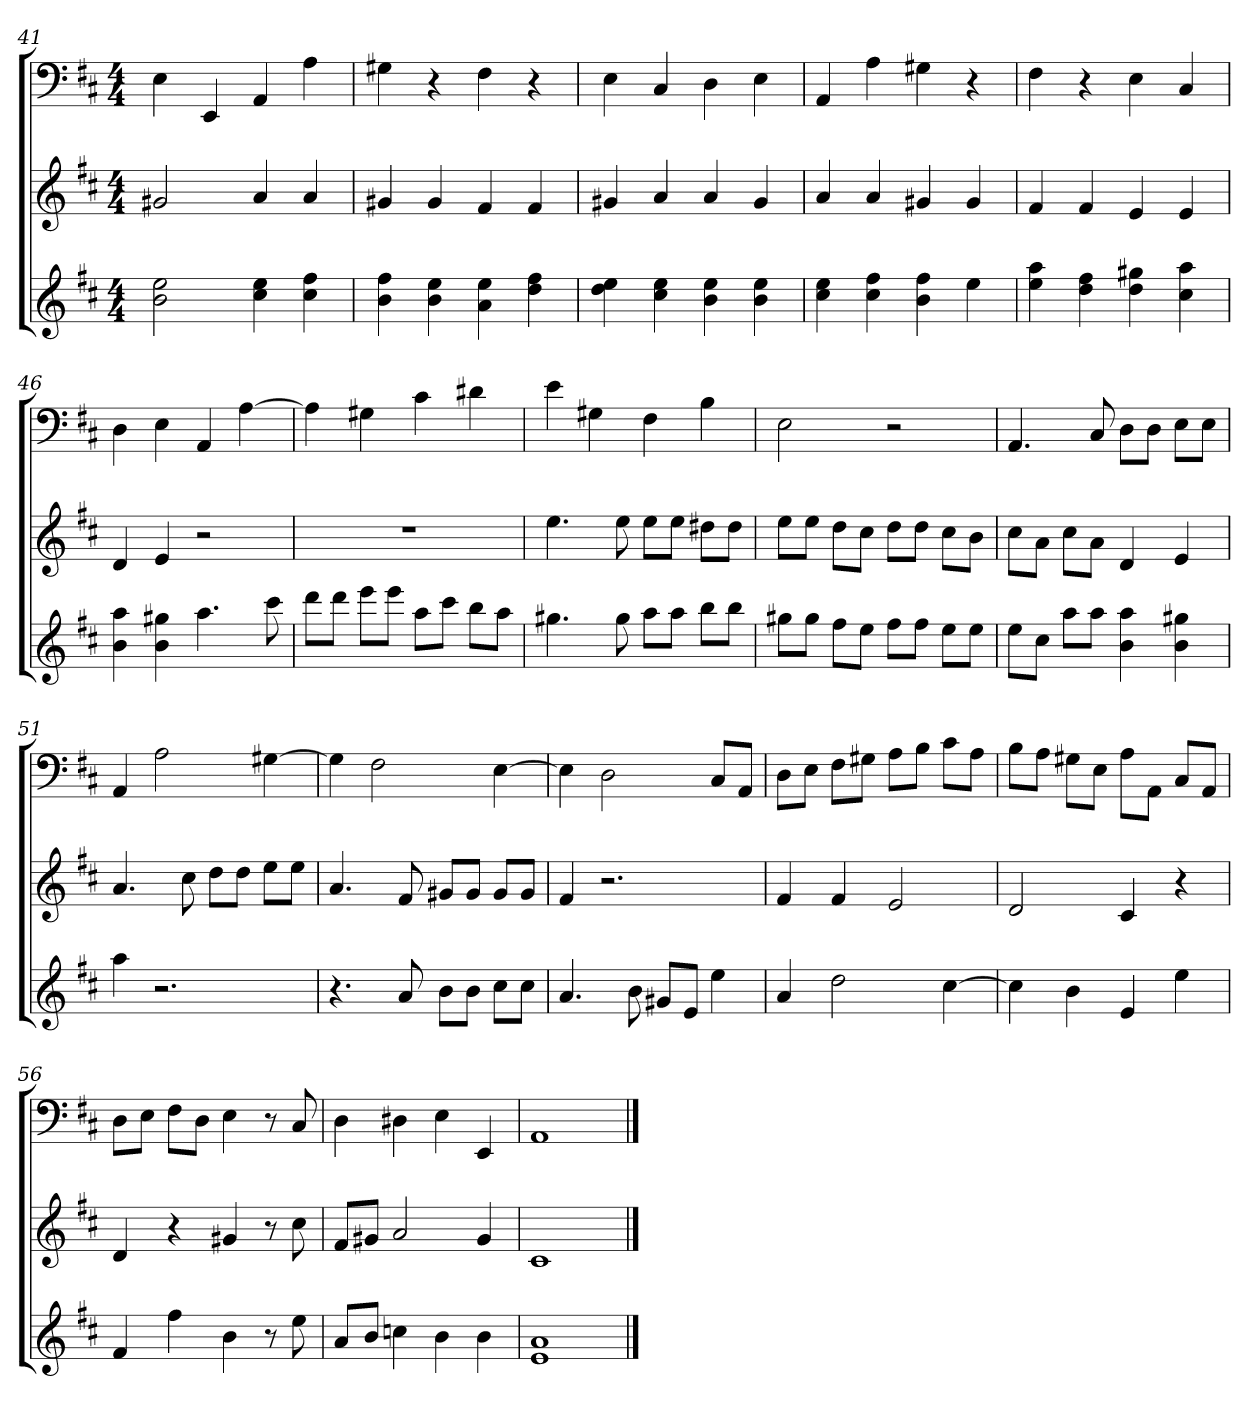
**kern	**kern	**kern
*part3	*part2	*part1
*staff3	*staff2	*staff1
*k[f#c#]	*k[f#c#]	*k[f#c#]
*D:	*D:	*D:
*M4/4	*M4/4	*M4/4
=41	=41	=41
2b 2ee	2g#X	4E
.	.	4EE
4cc# 4ee	4a	4AA
4cc# 4ff#	4a	4A
=42	=42	=42
4b 4ff#	4g#X	4G#X
4b 4ee	4g#	4r
4a 4ee	4f#	4F#
4dd 4ff#	4f#	4r
=43	=43	=43
4dd 4ee	4g#X	4E
4cc# 4ee	4a	4C#
4b 4ee	4a	4D
4b 4ee	4g#	4E
=44	=44	=44
4cc# 4ee	4a	4AA
4cc# 4ff#	4a	4A
4b 4ff#	4g#X	4G#X
4ee	4g#	4r
=45	=45	=45
4ee 4aa	4f#	4F#
4dd 4ff#	4f#	4r
4dd 4gg#X	4e	4E
4cc# 4aa	4e	4C#
=46	=46	=46
4b 4aa	4d	4D
4b 4gg#X	4e	4E
4.aa	2r	4AA
.	.	[4A
8ccc#	.	.
=47	=47	=47
8dddL	1r	4A]
8dddJ	.	.
8eeeL	.	4G#X
8eeeJ	.	.
8aaL	.	4c#
8ccc#J	.	.
8bbL	.	4d#X
8aaJ	.	.
=48	=48	=48
4.gg#X	4.ee	4e
.	.	4G#X
8gg#	8ee	.
8aaL	8eeL	4F#
8aaJ	8eeJ	.
8bbL	8dd#XL	4B
8bbJ	8dd#J	.
=49	=49	=49
8gg#XL	8eeL	2E
8gg#J	8eeJ	.
8ff#L	8ddL	.
8eeJ	8cc#J	.
8ff#L	8ddL	2r
8ff#J	8ddJ	.
8eeL	8cc#L	.
8eeJ	8bJ	.
=50	=50	=50
8eeL	8cc#L	4.AA
8cc#J	8aJ	.
8aaL	8cc#L	.
8aaJ	8aJ	8C#
4b 4aa	4d	8DL
.	.	8DJ
4b 4gg#X	4e	8EL
.	.	8EJ
=51	=51	=51
4aa	4.a	4AA
2.r	.	2A
.	8cc#	.
.	8ddL	.
.	8ddJ	.
.	8eeL	[4G#X
.	8eeJ	.
=52	=52	=52
4.r	4.a	4G#]
.	.	2F#
8a	8f#	.
8bL	8g#XL	.
8bJ	8g#J	.
8cc#L	8g#L	[4E
8cc#J	8g#J	.
=53	=53	=53
4.a	4f#	4E]
.	2.r	2D
8b	.	.
8g#XL	.	.
8eJ	.	.
4ee	.	8C#L
.	.	8AAJ
=54	=54	=54
4a	4f#	8DL
.	.	8EJ
2dd	4f#	8F#L
.	.	8G#XJ
.	2e	8AL
.	.	8BJ
[4cc#	.	8c#L
.	.	8AJ
=55	=55	=55
4cc#]	2d	8BL
.	.	8AJ
4b	.	8G#XL
.	.	8EJ
4e	4c#	8AL
.	.	8AAJ
4ee	4r	8C#L
.	.	8AAJ
=56	=56	=56
4f#	4d	8DL
.	.	8EJ
4ff#	4r	8F#L
.	.	8DJ
4b	4g#X	4E
8r	8r	8r
8ee	8cc#	8C#
=57	=57	=57
8aL	8f#L	4D
8bJ	8g#XJ	.
4ccn	2a	4D#X
4b	.	4E
4b	4g#	4EE
=58	=58	=58
1e 1a	1c#	1AA
==	==	==
*-	*-	*-
